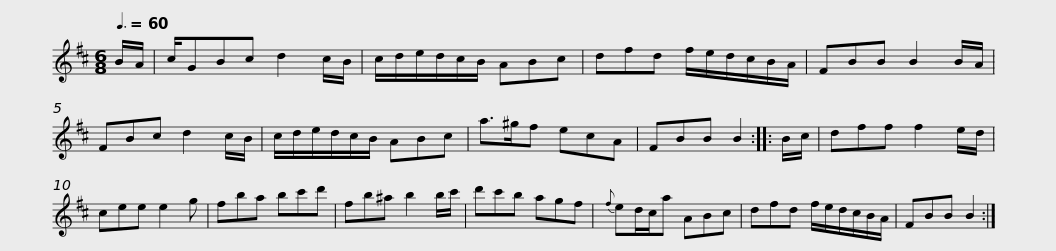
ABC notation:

X:1
L:1/8
Q:3/8=60
M:6/8
I:linebreak $
K:Bmin
V:1 treble
V:1
 B/A/ | c/GBc d2 c/B/ | c/d/e/d/c/B/ ABc | dfd f/e/d/c/B/A/ | FBB B2 B/A/ |$ %5
 FBc d2 c/B/ | c/d/e/d/c/B/ ABc | a>^gf ecA | FBB B2 ::$ B/c/ | %10
 dff f2 e/d/ | cee e2 g | fba bc'd' | fb^a b2 b/c'/ |$ d'c'b agf | %15
{f} ed/c/a ABc | dfd f/e/d/c/B/A/ | FBB B2 :| %18
